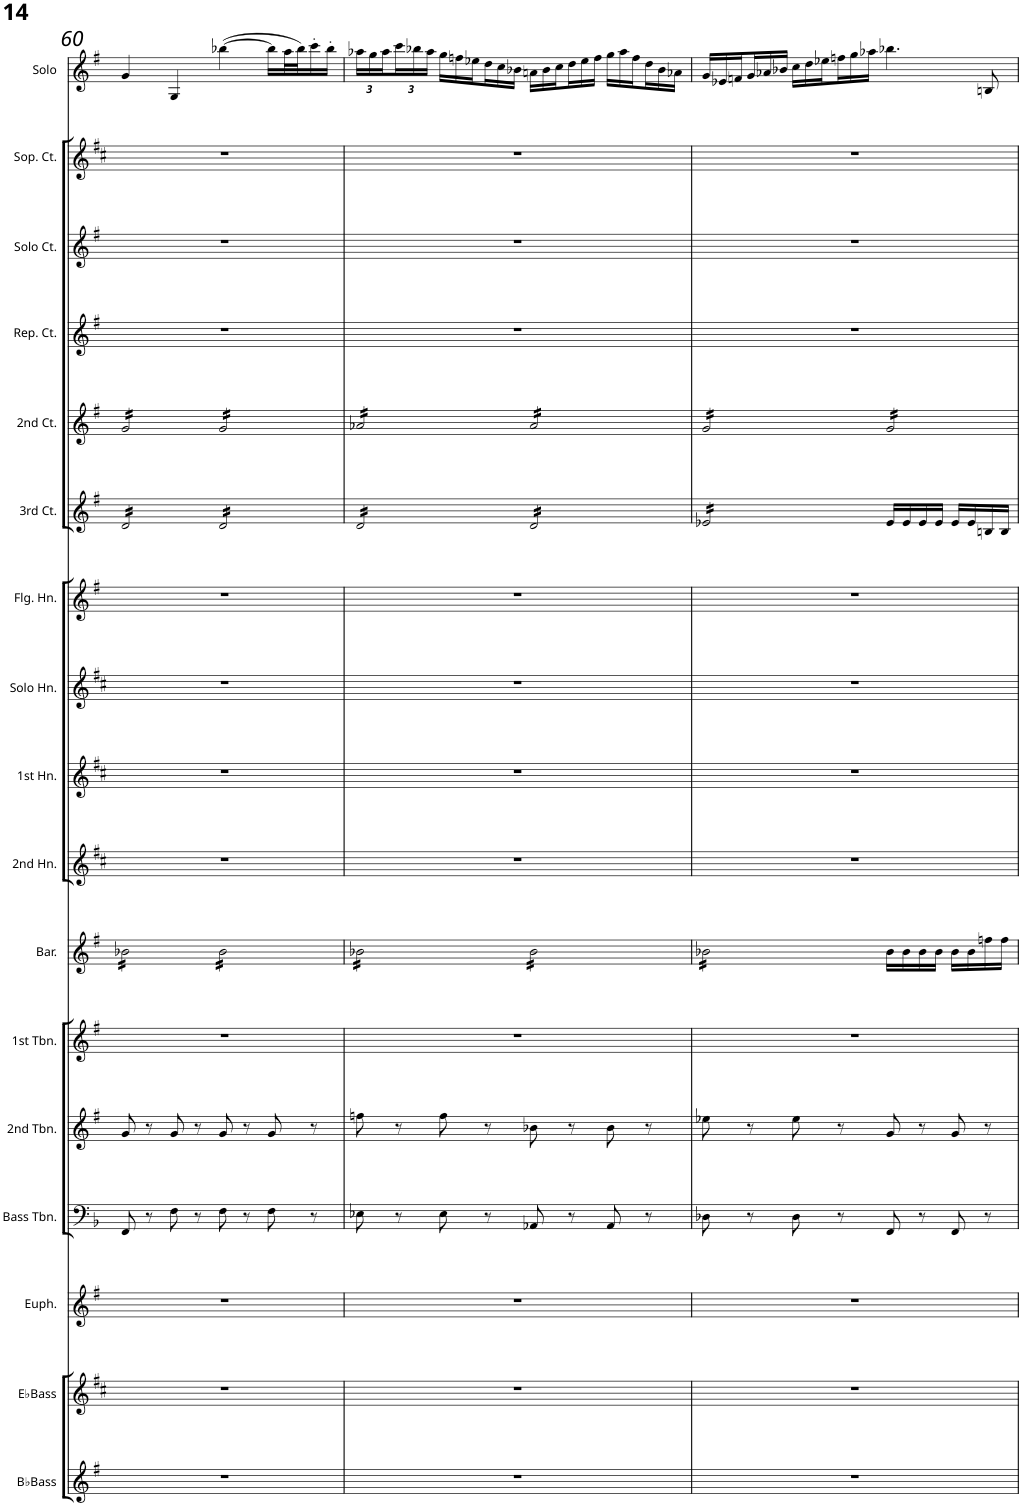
**kern	**kern	**kern	**kern	**kern	**kern	**kern	**kern	**kern	**kern	**kern	**kern	**kern	**kern	**kern	**kern	**kern
*part17	*part16	*part15	*part14	*part13	*part12	*part11	*part10	*part9	*part8	*part7	*part6	*part5	*part4	*part3	*part2	*part1
*staff17	*staff16	*staff15	*staff14	*staff13	*staff12	*staff11	*staff10	*staff9	*staff8	*staff7	*staff6	*staff5	*staff4	*staff3	*staff2	*staff1
*I"BbBass	*I"EbBass	*I"BbEuphonium	*I"Bass Trombone	*I"2nd BbTrombone	*I"1st BbTrombone	*I"BbBaritone	*I"2nd EbHorn	*I"1st EbHorn	*I"Solo EbHorn	*I"BbFlugelhorn	*I"3rd BbCornet	*I"2nd BbCornet	*I"BbRepiano Cornet	*I"BbSolo Cornet	*I"EbSoprano Cornet	*I"Soloist in Bb
*I'BbBass	*I'EbBass	*	*I'Bass Tbn.	*I'2nd Tbn.	*I'1st Tbn.	*I'Bar.	*I'2nd Hn.	*I'1st Hn.	*I'Solo Hn.	*	*I'3rd Ct.	*I'2nd Ct.	*	*	*	*I'Solo
!!LO:PB:g=z
*clefG2	*clefG2	*clefG2	*clefF4	*clefG2	*clefG2	*clefG2	*clefG2	*clefG2	*clefG2	*clefG2	*clefG2	*clefG2	*clefG2	*clefG2	*clefG2	*clefG2
*Trd15c26	*Trd12c21	*Trd8c14	*	*Trd8c14	*Trd8c14	*Trd8c14	*Trd5c9	*Trd5c9	*Trd5c9	*Trd1c2	*Trd1c2	*Trd1c2	*Trd1c2	*Trd1c2	*Trd-2c-3	*Trd1c2
*k[f#]	*k[f#c#]	*k[f#]	*k[b-]	*k[f#]	*k[f#]	*k[f#]	*k[f#c#]	*k[f#c#]	*k[f#c#]	*k[f#]	*k[f#]	*k[f#]	*k[f#]	*k[f#]	*k[f#c#]	*k[f#]
*M2/2	*M2/2	*M2/2	*M2/2	*M2/2	*M2/2	*M2/2	*M2/2	*M2/2	*M2/2	*M2/2	*M2/2	*M2/2	*M2/2	*M2/2	*M2/2	*M2/2
*met(c|)	*met(c|)	*met(c|)	*met(c|)	*met(c|)	*met(c|)	*met(c|)	*met(c|)	*met(c|)	*met(c|)	*met(c|)	*met(c|)	*met(c|)	*met(c|)	*met(c|)	*met(c|)	*met(c|)
=60	=60	=60	=60	=60	=60	=60	=60	=60	=60	=60	=60	=60	=60	=60	=60	=60
*	*	*	*	*	*	*tremolo	*	*	*	*	*	*	*	*	*	*
*	*	*	*	*	*	*	*	*	*	*	*tremolo	*	*	*	*	*
*	*	*	*	*	*	*	*	*	*	*	*	*tremolo	*	*	*	*
1r	1r	1r	8FF/	8g/	1r	16b-X\LL	1r	1r	1r	1r	16d/LL	16g/LL	1r	1r	1r	4g/
.	.	.	.	.	.	16b-X\	.	.	.	.	16d/	16g/	.	.	.	.
.	.	.	8r	8r	.	16b-X\	.	.	.	.	16d/	16g/	.	.	.	.
.	.	.	.	.	.	16b-X\	.	.	.	.	16d/	16g/	.	.	.	.
.	.	.	8F\	8g/	.	16b-X\	.	.	.	.	16d/	16g/	.	.	.	4G/
.	.	.	.	.	.	16b-X\	.	.	.	.	16d/	16g/	.	.	.	.
.	.	.	8r	8r	.	16b-X\	.	.	.	.	16d/	16g/	.	.	.	.
.	.	.	.	.	.	16b-X\JJ	.	.	.	.	16d/JJ	16g/JJ	.	.	.	.
.	.	.	8F\	8g/	.	16b-\LL	.	.	.	.	16d/LL	16g/LL	.	.	.	([4bb-X\
.	.	.	.	.	.	16b-\	.	.	.	.	16d/	16g/	.	.	.	.
.	.	.	8r	8r	.	16b-\	.	.	.	.	16d/	16g/	.	.	.	.
.	.	.	.	.	.	16b-\	.	.	.	.	16d/	16g/	.	.	.	.
.	.	.	8F\	8g/	.	16b-\	.	.	.	.	16d/	16g/	.	.	.	16bb-\LL]
.	.	.	.	.	.	16b-\	.	.	.	.	16d/	16g/	.	.	.	32aa\L
.	.	.	.	.	.	.	.	.	.	.	.	.	.	.	.	32bb-\J)
.	.	.	8r	8r	.	16b-\	.	.	.	.	16d/	16g/	.	.	.	16ccc'\
.	.	.	.	.	.	16b-\JJ	.	.	.	.	16d/JJ	16g/JJ	.	.	.	16bb-'\JJ
=61	=61	=61	=61	=61	=61	=61	=61	=61	=61	=61	=61	=61	=61	=61	=61	=61
*	*	*	*	*	*	*	*	*	*	*	*	*	*	*	*	*Xbrackettup
1r	1r	1r	8E-X\	8ffn\	1r	16b-X\LL	1r	1r	1r	1r	16d/LL	16a-X/LL	1r	1r	1r	24aa-X\LL
.	.	.	.	.	.	.	.	.	.	.	.	.	.	.	.	24gg\
.	.	.	.	.	.	16b-X\	.	.	.	.	16d/	16a-X/	.	.	.	.
.	.	.	.	.	.	.	.	.	.	.	.	.	.	.	.	24aa-\
.	.	.	8r	8r	.	16b-X\	.	.	.	.	16d/	16a-X/	.	.	.	24ccc\
.	.	.	.	.	.	.	.	.	.	.	.	.	.	.	.	24bb-X\
.	.	.	.	.	.	16b-X\	.	.	.	.	16d/	16a-X/	.	.	.	.
.	.	.	.	.	.	.	.	.	.	.	.	.	.	.	.	24aa-\JJ
*	*	*	*	*	*	*	*	*	*	*	*	*	*	*	*	*Xtuplet
.	.	.	8E-\	8ff\	.	16b-X\	.	.	.	.	16d/	16a-X/	.	.	.	24gg\LL
.	.	.	.	.	.	.	.	.	.	.	.	.	.	.	.	24ffn\
.	.	.	.	.	.	16b-X\	.	.	.	.	16d/	16a-X/	.	.	.	.
.	.	.	.	.	.	.	.	.	.	.	.	.	.	.	.	24ee-X\
.	.	.	8r	8r	.	16b-X\	.	.	.	.	16d/	16a-X/	.	.	.	24dd\
.	.	.	.	.	.	.	.	.	.	.	.	.	.	.	.	24cc\
.	.	.	.	.	.	16b-X\JJ	.	.	.	.	16d/JJ	16a-X/JJ	.	.	.	.
.	.	.	.	.	.	.	.	.	.	.	.	.	.	.	.	24b-X\JJ
.	.	.	8AA-X/	8b-X\	.	16b-\LL	.	.	.	.	16d/LL	16a-/LL	.	.	.	24an\LL
.	.	.	.	.	.	.	.	.	.	.	.	.	.	.	.	24b-\
.	.	.	.	.	.	16b-\	.	.	.	.	16d/	16a-/	.	.	.	.
.	.	.	.	.	.	.	.	.	.	.	.	.	.	.	.	24cc\
.	.	.	8r	8r	.	16b-\	.	.	.	.	16d/	16a-/	.	.	.	24dd\
.	.	.	.	.	.	.	.	.	.	.	.	.	.	.	.	24ee-\
.	.	.	.	.	.	16b-\	.	.	.	.	16d/	16a-/	.	.	.	.
.	.	.	.	.	.	.	.	.	.	.	.	.	.	.	.	24ff\JJ
.	.	.	8AA-/	8b-\	.	16b-\	.	.	.	.	16d/	16a-/	.	.	.	24gg\LL
.	.	.	.	.	.	.	.	.	.	.	.	.	.	.	.	24aa-\
.	.	.	.	.	.	16b-\	.	.	.	.	16d/	16a-/	.	.	.	.
.	.	.	.	.	.	.	.	.	.	.	.	.	.	.	.	24ff\
.	.	.	8r	8r	.	16b-\	.	.	.	.	16d/	16a-/	.	.	.	24dd\
.	.	.	.	.	.	.	.	.	.	.	.	.	.	.	.	24b-\
.	.	.	.	.	.	16b-\JJ	.	.	.	.	16d/JJ	16a-/JJ	.	.	.	.
.	.	.	.	.	.	.	.	.	.	.	.	.	.	.	.	24a-X\JJ
=62	=62	=62	=62	=62	=62	=62	=62	=62	=62	=62	=62	=62	=62	=62	=62	=62
1r	1r	1r	8D-X\	8ee-X\	1r	16b-X\LL	1r	1r	1r	1r	16e-X/LL	16g/LL	1r	1r	1r	24g/LL
.	.	.	.	.	.	.	.	.	.	.	.	.	.	.	.	24e-X/
.	.	.	.	.	.	16b-X\	.	.	.	.	16e-X/	16g/	.	.	.	.
.	.	.	.	.	.	.	.	.	.	.	.	.	.	.	.	24fn/
.	.	.	8r	8r	.	16b-X\	.	.	.	.	16e-X/	16g/	.	.	.	24g/
.	.	.	.	.	.	.	.	.	.	.	.	.	.	.	.	24a-X/
.	.	.	.	.	.	16b-X\	.	.	.	.	16e-X/	16g/	.	.	.	.
.	.	.	.	.	.	.	.	.	.	.	.	.	.	.	.	24b-X/JJ
.	.	.	8D-\	8ee-\	.	16b-X\	.	.	.	.	16e-X/	16g/	.	.	.	24cc\LL
.	.	.	.	.	.	.	.	.	.	.	.	.	.	.	.	24dd\
.	.	.	.	.	.	16b-X\	.	.	.	.	16e-X/	16g/	.	.	.	.
.	.	.	.	.	.	.	.	.	.	.	.	.	.	.	.	24ee-X\
.	.	.	8r	8r	.	16b-X\	.	.	.	.	16e-X/	16g/	.	.	.	24ffn\
.	.	.	.	.	.	.	.	.	.	.	.	.	.	.	.	24gg\
.	.	.	.	.	.	16b-X\JJ	.	.	.	.	16e-X/JJ	16g/JJ	.	.	.	.
*	*	*	*	*	*	*	*	*	*	*	*Xtremolo	*	*	*	*	*
*	*	*	*	*	*	*Xtremolo	*	*	*	*	*	*	*	*	*	*
.	.	.	.	.	.	.	.	.	.	.	.	.	.	.	.	24aa-X\JJ
.	.	.	8FF/	8g/	.	16b-\LL	.	.	.	.	16e-/LL	16g/LL	.	.	.	4.bb-X\
.	.	.	.	.	.	16b-\	.	.	.	.	16e-/	16g/	.	.	.	.
.	.	.	8r	8r	.	16b-\	.	.	.	.	16e-/	16g/	.	.	.	.
.	.	.	.	.	.	16b-\JJ	.	.	.	.	16e-/JJ	16g/	.	.	.	.
.	.	.	8FF/	8g/	.	16b-\LL	.	.	.	.	16e-/LL	16g/	.	.	.	.
.	.	.	.	.	.	16b-\	.	.	.	.	16e-/	16g/	.	.	.	.
.	.	.	8r	8r	.	16ffn\	.	.	.	.	16Bn/	16g/	.	.	.	8Bn/
.	.	.	.	.	.	16ff\JJ	.	.	.	.	16B/JJ	16g/JJ	.	.	.	.
*	*	*	*	*	*	*	*	*	*	*	*	*Xtremolo	*	*	*	*
=	=	=	=	=	=	=	=	=	=	=	=	=	=	=	=	=
*-	*-	*-	*-	*-	*-	*-	*-	*-	*-	*-	*-	*-	*-	*-	*-	*-
